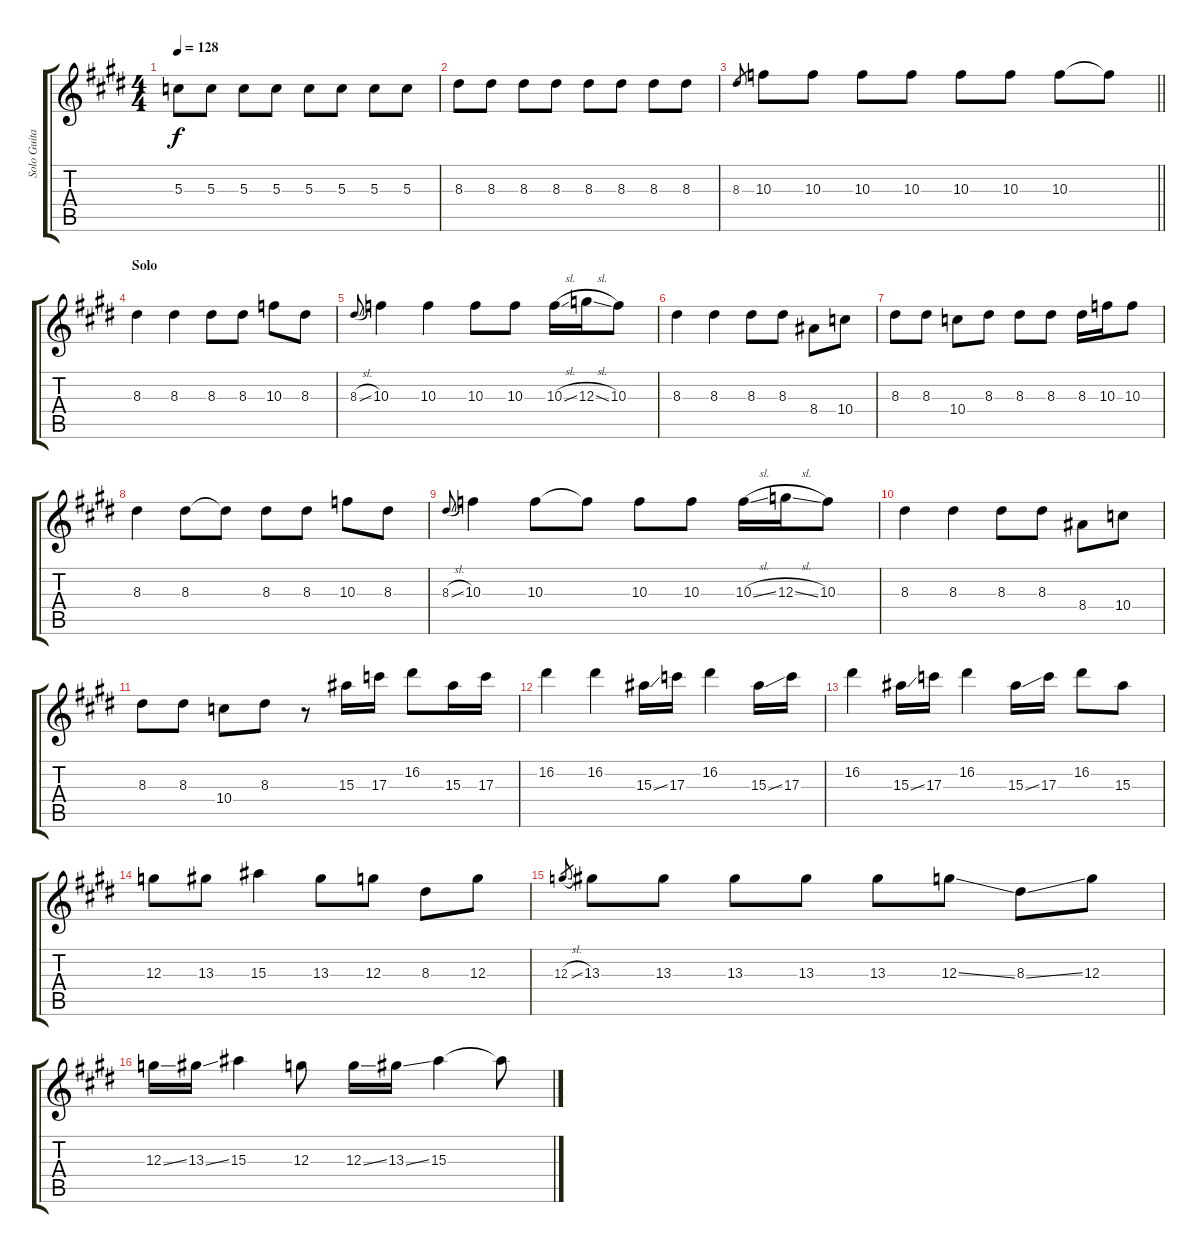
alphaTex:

\track ("Solo Guitar" "Solo Guita") {instrument distortionguitar}
\staff {score tabs}
\tuning (E4 B3 G3 D3 A2 E2) {hide}
\ts (4 4)
\tempo 128
\clef g2
\ks e
5.3.8{dy f} 5.3.8 5.3.8 5.3.8 5.3.8 5.3.8 5.3.8 5.3.8 |
8.3.8 8.3.8 8.3.8 8.3.8 8.3.8 8.3.8 8.3.8 8.3.8 |
\barLineRight lightlight
8.3.8{gr} 10.3.8 10.3.8 10.3.8 10.3.8 10.3.8 10.3.8 10.3.8 10.3{t}.8 |
\section ("" "Solo")
8.3.4 8.3.4 8.3.8 8.3.8 10.3.8 8.3.8 |
8.3{sl}.8{gr onbeat} 10.3.4 10.3.4 10.3.8 10.3.8 10.3{sl}.16 12.3{sl}.16 10.3.8 |
8.3.4 8.3.4 8.3.8 8.3.8 8.4.8 10.4.8 |
8.3.8 8.3.8 10.4.8 8.3.8 8.3.8 8.3.8 8.3.16 10.3.16 10.3.8 |
8.3.4 8.3.8 8.3{t}.8 8.3.8 8.3.8 10.3.8 8.3.8 |
8.3{sl}.8{gr onbeat} 10.3.4 10.3.8 10.3{t}.8 10.3.8 10.3.8 10.3{sl}.16 12.3{sl}.16 10.3.8 |
8.3.4 8.3.4 8.3.8 8.3.8 8.4.8 10.4.8 |
8.3.8 8.3.8 10.4.8 8.3.8 r.8 15.3.16 17.3.16 16.2.8 15.3.16 17.3.16 |
16.2.4 16.2.4 15.3{ss}.16 17.3.16 16.2.4 15.3{ss}.16 17.3.16 |
16.2.4 15.3{ss}.16 17.3.16 16.2.4 15.3{ss}.16 17.3.16 16.2.8 15.3.8 |
12.3.8 13.3.8 15.3.4 13.3.8 12.3.8 8.3.8 12.3.8 |
12.3{sl}.8{gr} 13.3.8 13.3.8 13.3.8 13.3.8 13.3.8 12.3{ss}.8 8.3{ss}.8 12.3.8 |
12.3{ss}.16 13.3{ss}.16 15.3.4 12.3.8 12.3{ss}.16 13.3{ss}.16 15.3.4 15.3{t}.8
